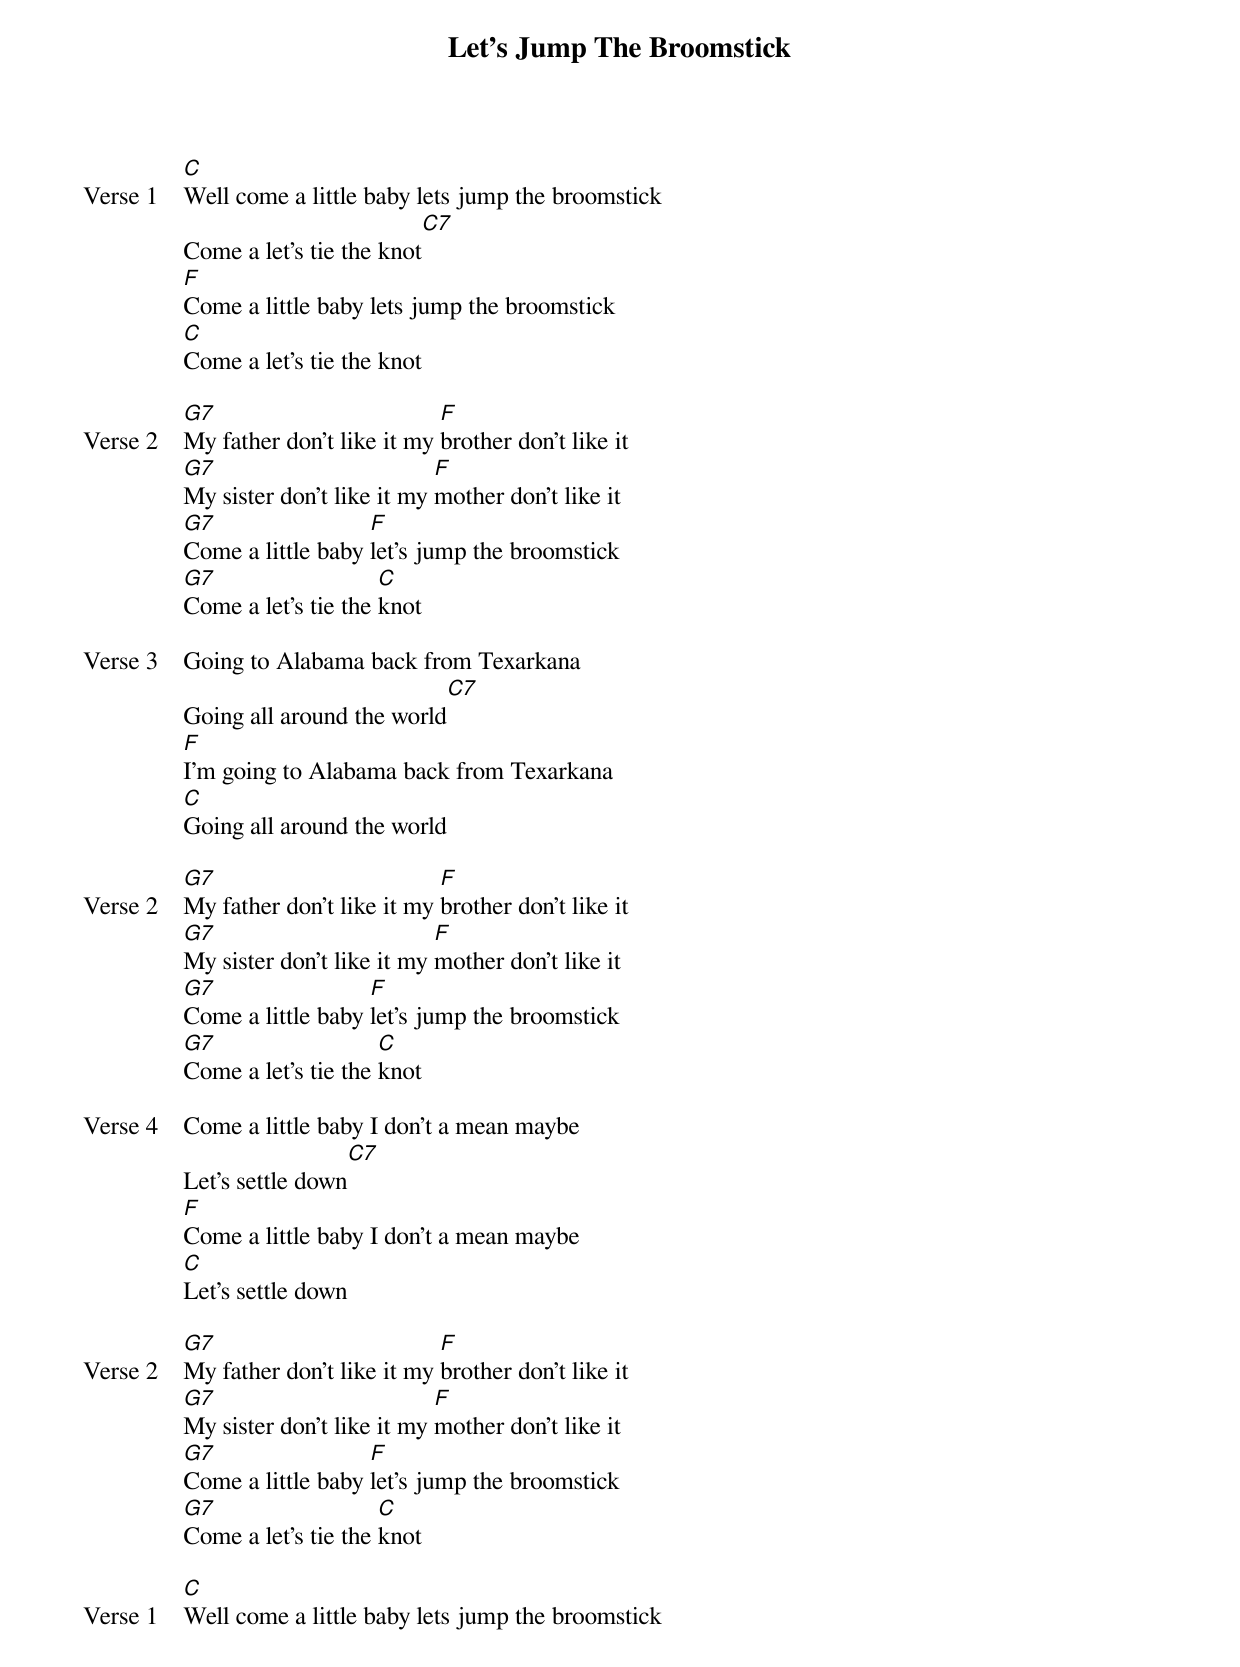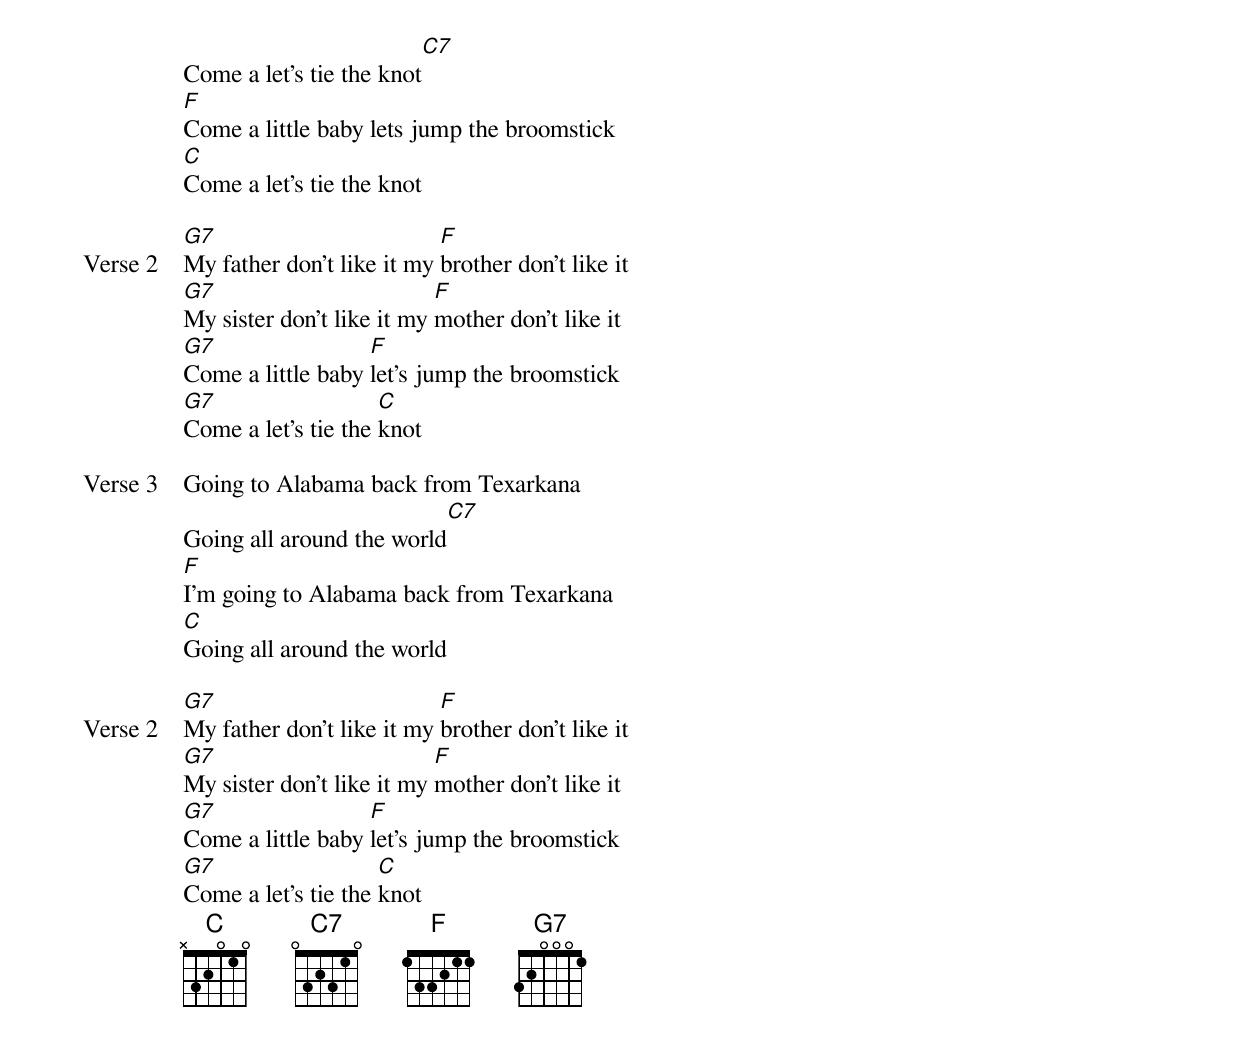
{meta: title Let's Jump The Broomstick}
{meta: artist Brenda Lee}
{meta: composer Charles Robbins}

{start_of_verse: Verse 1}
[C]Well come a little baby lets jump the broomstick
Come a let's tie the knot[C7]
[F]Come a little baby lets jump the broomstick
[C]Come a let's tie the knot
{end_of_verse}

{start_of_verse: Verse 2}
[G7]My father don't like it my [F]brother don't like it
[G7]My sister don't like it my [F]mother don't like it
[G7]Come a little baby [F]let's jump the broomstick
[G7]Come a let's tie the [C]knot
{end_of_verse}

{start_of_verse: Verse 3}
Going to Alabama back from Texarkana
Going all around the world[C7]
[F]I'm going to Alabama back from Texarkana
[C]Going all around the world
{end_of_verse}

{start_of_verse: Verse 2}
[G7]My father don't like it my [F]brother don't like it
[G7]My sister don't like it my [F]mother don't like it
[G7]Come a little baby [F]let's jump the broomstick
[G7]Come a let's tie the [C]knot
{end_of_verse}

{start_of_verse: Verse 4}
Come a little baby I don't a mean maybe
Let’s settle down[C7]
[F]Come a little baby I don't a mean maybe
[C]Let’s settle down
{end_of_verse}

{start_of_verse: Verse 2}
[G7]My father don't like it my [F]brother don't like it
[G7]My sister don't like it my [F]mother don't like it
[G7]Come a little baby [F]let's jump the broomstick
[G7]Come a let's tie the [C]knot
{end_of_verse}

{start_of_verse: Verse 1}
[C]Well come a little baby lets jump the broomstick
Come a let's tie the knot[C7]
[F]Come a little baby lets jump the broomstick
[C]Come a let's tie the knot
{end_of_verse}

{start_of_verse: Verse 2}
[G7]My father don't like it my [F]brother don't like it
[G7]My sister don't like it my [F]mother don't like it
[G7]Come a little baby [F]let's jump the broomstick
[G7]Come a let's tie the [C]knot
{end_of_verse}

{start_of_verse: Verse 3}
Going to Alabama back from Texarkana
Going all around the world[C7]
[F]I'm going to Alabama back from Texarkana
[C]Going all around the world
{end_of_verse}

{start_of_verse: Verse 2}
[G7]My father don't like it my [F]brother don't like it
[G7]My sister don't like it my [F]mother don't like it
[G7]Come a little baby [F]let's jump the broomstick
[G7]Come a let's tie the [C]knot
{end_of_verse}
